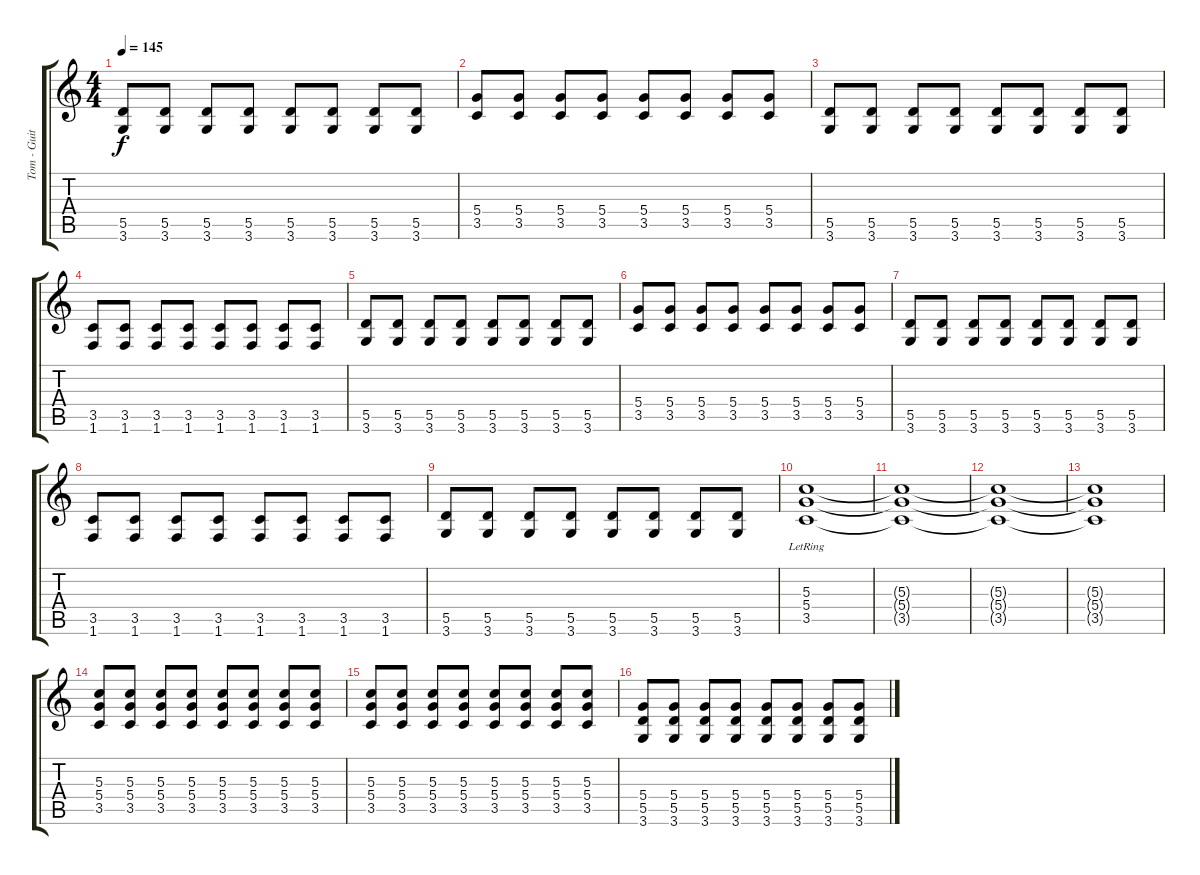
\track ("Tom - Guitar 1" "Tom - Guit") {instrument distortionguitar}
\staff {score tabs}
\tuning (E4 B3 G3 D3 A2 E2) {hide}
\ts (4 4)
\tempo 145
\clef g2
\ks c
(5.5 3.6).8{dy f} (5.5 3.6).8 (5.5 3.6).8 (5.5 3.6).8 (5.5 3.6).8 (5.5 3.6).8 (5.5 3.6).8 (5.5 3.6).8 |
(5.4 3.5).8{instrument electricguitarmuted} (5.4 3.5).8 (5.4 3.5).8 (5.4 3.5).8 (5.4 3.5).8 (5.4 3.5).8 (5.4 3.5).8 (5.4 3.5).8 |
(5.5 3.6).8 (5.5 3.6).8 (5.5 3.6).8 (5.5 3.6).8 (5.5 3.6).8 (5.5 3.6).8 (5.5 3.6).8 (5.5 3.6).8 |
(3.5 1.6).8 (3.5 1.6).8 (3.5 1.6).8 (3.5 1.6).8 (3.5 1.6).8 (3.5 1.6).8 (3.5 1.6).8 (3.5 1.6).8 |
(5.5 3.6).8 (5.5 3.6).8 (5.5 3.6).8 (5.5 3.6).8 (5.5 3.6).8 (5.5 3.6).8 (5.5 3.6).8 (5.5 3.6).8 |
(5.4 3.5).8{instrument electricguitarmuted} (5.4 3.5).8 (5.4 3.5).8 (5.4 3.5).8 (5.4 3.5).8 (5.4 3.5).8 (5.4 3.5).8 (5.4 3.5).8 |
(5.5 3.6).8 (5.5 3.6).8 (5.5 3.6).8 (5.5 3.6).8 (5.5 3.6).8 (5.5 3.6).8 (5.5 3.6).8 (5.5 3.6).8 |
(3.5 1.6).8 (3.5 1.6).8 (3.5 1.6).8 (3.5 1.6).8 (3.5 1.6).8 (3.5 1.6).8 (3.5 1.6).8 (3.5 1.6).8 |
(5.5 3.6).8 (5.5 3.6).8 (5.5 3.6).8 (5.5 3.6).8 (5.5 3.6).8 (5.5 3.6).8 (5.5 3.6).8 (5.5 3.6).8 |
(5.3{lr} 5.4{lr} 3.5{lr}).1{instrument overdrivenguitar} |
(5.3{t} 5.4{t} 3.5{t}).1 |
(5.3{t} 5.4{t} 3.5{t}).1 |
(5.3{t} 5.4{t} 3.5{t}).1 |
(5.3 5.4 3.5).8 (5.3 5.4 3.5).8 (5.3 5.4 3.5).8 (5.3 5.4 3.5).8 (5.3 5.4 3.5).8 (5.3 5.4 3.5).8 (5.3 5.4 3.5).8 (5.3 5.4 3.5).8 |
(5.3 5.4 3.5).8 (5.3 5.4 3.5).8 (5.3 5.4 3.5).8 (5.3 5.4 3.5).8 (5.3 5.4 3.5).8 (5.3 5.4 3.5).8 (5.3 5.4 3.5).8 (5.3 5.4 3.5).8 |
(5.4 5.5 3.6).8 (5.4 5.5 3.6).8 (5.4 5.5 3.6).8 (5.4 5.5 3.6).8 (5.4 5.5 3.6).8 (5.4 5.5 3.6).8 (5.4 5.5 3.6).8 (5.4 5.5 3.6).8
